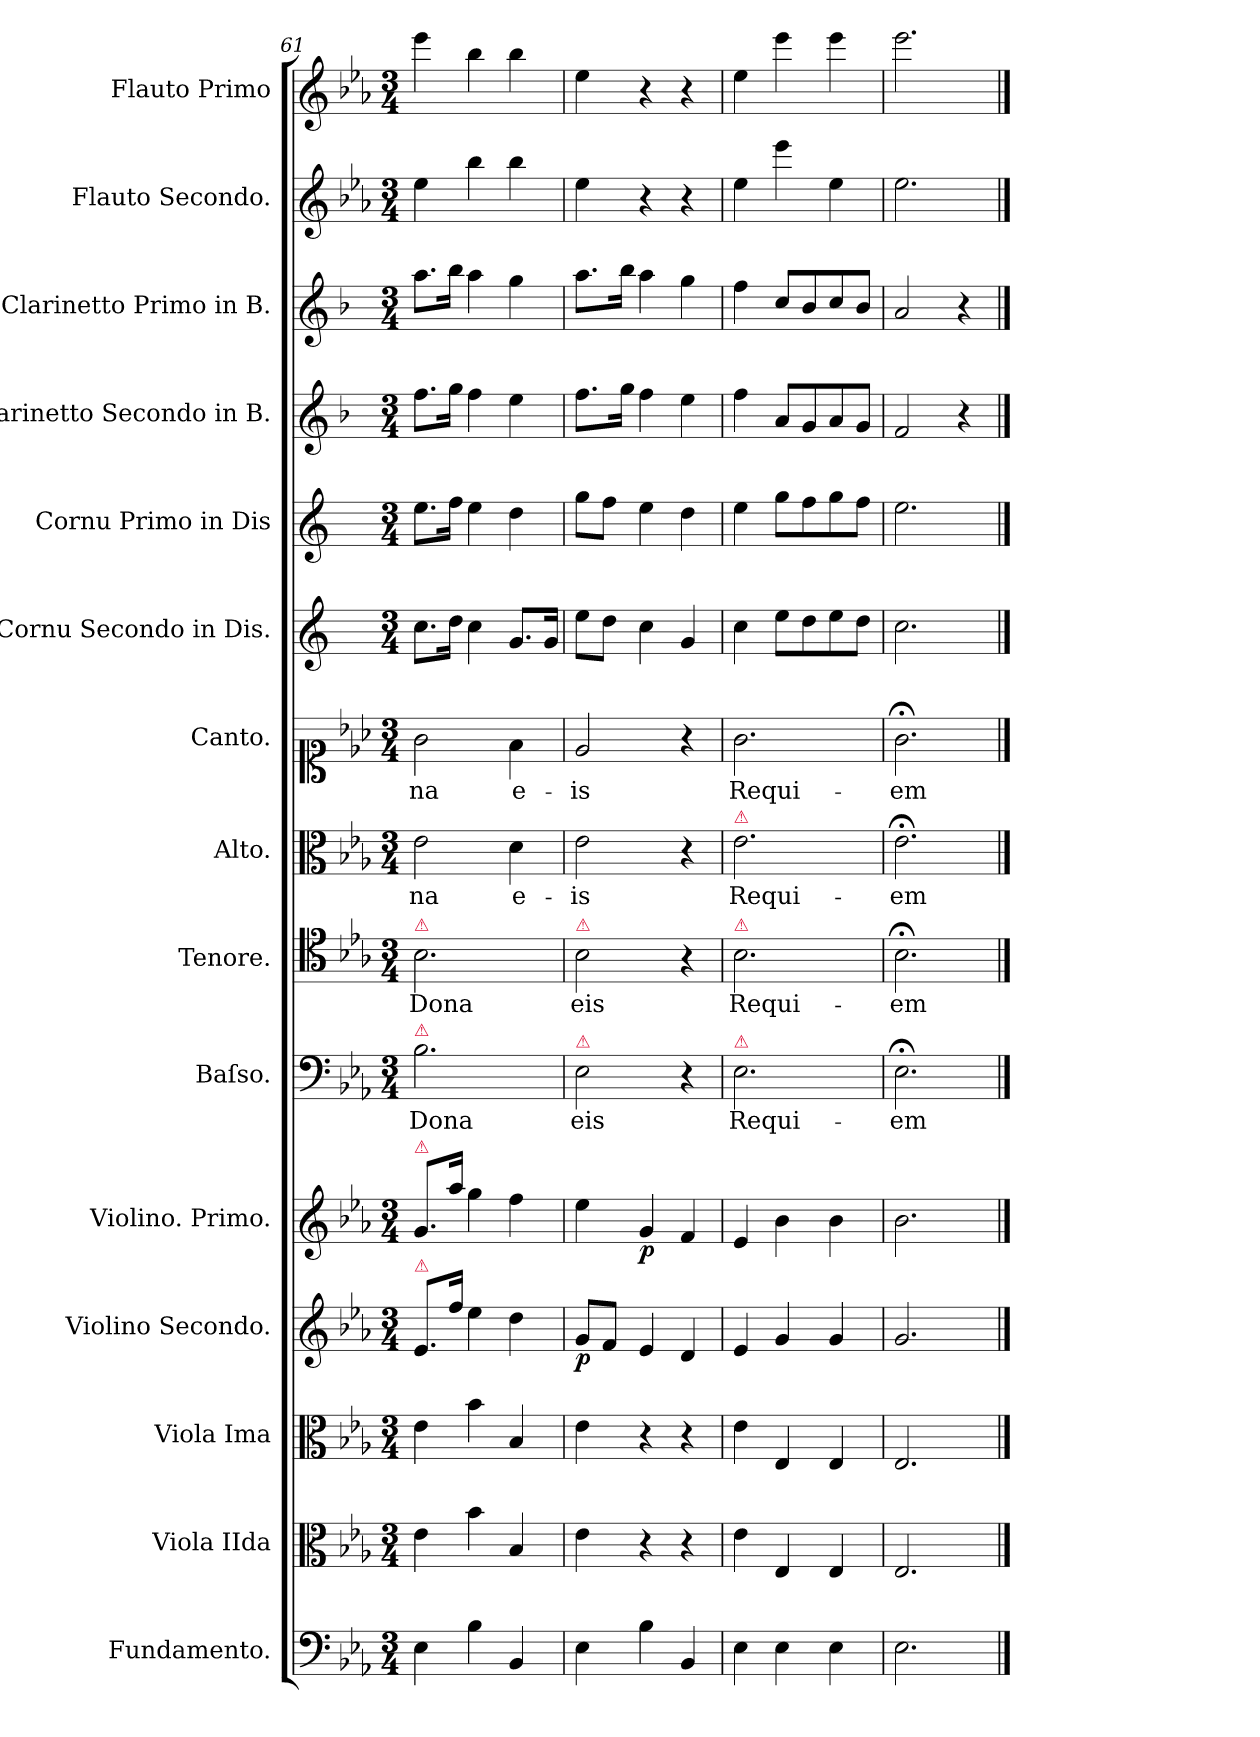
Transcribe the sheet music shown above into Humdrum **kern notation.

**kern	**dynam	**kern	**kern	**kern	**dynam	**kern	**dynam	**kern	**text	**kern	**text	**kern	**text	**kern	**text	**kern	**kern	**kern	**kern	**kern	**kern
*part15	*part15	*part14	*part13	*part12	*part12	*part11	*part11	*part10	*part10	*part9	*part9	*part8	*part8	*part7	*part7	*part6	*part5	*part4	*part3	*part2	*part1
*staff15	*staff15	*staff14	*staff13	*staff12	*staff12	*staff11	*staff11	*staff10	*staff10	*staff9	*staff9	*staff8	*staff8	*staff7	*staff7	*staff6	*staff5	*staff4	*staff3	*staff2	*staff1
*I"Fundamento.	*	*I"Viola IIda	*I"Viola Ima	*I"Violino Secondo.	*	*I"Violino. Primo.	*	*I"Baſso.	*	*I"Tenore.	*	*I"Alto.	*	*I"Canto.	*	*I"Cornu Secondo in Dis.	*I"Cornu Primo in Dis	*I"Clarinetto Secondo in B.	*I"Clarinetto Primo in B.	*I"Flauto Secondo.	*I"Flauto Primo
*I'F.	*	*I'V-la II	*I'V-la I	*	*	*I'V-no I	*	*I'B.	*	*I'T.	*	*I'A.	*	*I'C.	*	*I'C. II	*I'C. I	*I'Cl. II	*I'Cl. I	*	*I'Fl. I
*clefF4	*	*clefC3	*clefC3	*clefG2	*	*clefG2	*	*clefF4	*	*clefC4	*	*clefC3	*	*clefC1	*	*clefG2	*clefG2	*clefG2	*clefG2	*clefG2	*clefG2
*	*	*	*	*	*	*	*	*	*	*	*	*	*	*	*	*ITrd5c9	*ITrd5c9	*ITrd1c2	*ITrd1c2	*	*
*k[b-e-a-]	*	*k[b-e-a-]	*k[b-e-a-]	*k[b-e-a-]	*	*k[b-e-a-]	*	*k[b-e-a-]	*	*k[b-e-a-]	*	*k[b-e-a-]	*	*k[b-e-a-]	*	*k[b-e-a-]	*k[b-e-a-]	*k[b-e-a-]	*k[b-e-a-]	*k[b-e-a-]	*k[b-e-a-]
*E-:	*	*E-:	*E-:	*E-:	*	*E-:	*	*E-:	*	*E-:	*	*E-:	*	*E-:	*	*E-:	*E-:	*E-:	*E-:	*E-:	*E-:
*M3/4	*	*M3/4	*M3/4	*M3/4	*	*M3/4	*	*M3/4	*	*M3/4	*	*M3/4	*	*M3/4	*	*M3/4	*M3/4	*M3/4	*M3/4	*M3/4	*M3/4
=61	=61	=61	=61	=61	=61	=61	=61	=61	=61	=61	=61	=61	=61	=61	=61	=61	=61	=61	=61	=61	=61
!	!	!	!	!	!	!	!	!	!	!LO:TX:a:color=crimson:t=⚠	!	!	!	!	!	!	!	!	!	!	!
!	!	!	!	!	!	!	!	!LO:TX:a:color=crimson:t=⚠	!	!	!	!	!	!	!	!	!	!	!	!	!
!	!	!	!	!	!	!LO:TX:a:color=crimson:t=⚠	!	!	!	!	!	!	!	!	!	!	!	!	!	!	!
!	!	!	!	!LO:TX:a:color=crimson:t=⚠	!	!	!	!	!	!	!	!	!	!	!	!	!	!	!	!	!
!	!	!	!	!	!	!	!LO:DY:b	!	!	!	!	!	!	!	!	!	!	!	!	!	!
4E-\	fr&colon;	4e-\	4e-\	8.e-/L	fr&colon;	8.g/L	fr&colon;	2.B-\	Dona	2.B-\	Dona	2e-\	-na	2g\	-na	8.e-\L	8.g\L	8.ee-\L	8.gg\L	4ee-\	4eee-\
.	.	.	.	16ff\Jk	.	16aa-\Jk	.	.	.	.	.	.	.	.	.	16f\Jk	16a-\Jk	16ff\Jk	16aa-\Jk	.	.
4B-\	.	4b-\	4b-\	4ee-\	.	4gg\	.	.	.	.	.	.	.	.	.	4e-\	4g\	4ee-\	4gg\	4bb-\	4bb-\
4BB-/	.	4B-/	4B-/	4dd\	.	4ff\	.	.	.	.	.	4d\	e-	4f\	e-	8.B-/L	4f\	4dd\	4ff\	4bb-\	4bb-\
.	.	.	.	.	.	.	.	.	.	.	.	.	.	.	.	16B-/Jk	.	.	.	.	.
=62	=62	=62	=62	=62	=62	=62	=62	=62	=62	=62	=62	=62	=62	=62	=62	=62	=62	=62	=62	=62	=62
!	!	!	!	!	!	!	!	!	!	!LO:TX:a:color=crimson:t=⚠	!	!	!	!	!	!	!	!	!	!	!
!	!	!	!	!	!	!	!	!LO:TX:a:color=crimson:t=⚠	!	!	!	!	!	!	!	!	!	!	!	!	!
4E-\	po	4e-\	4e-\	8g/L	p	4ee-\	.	2E-\	eis	2B-\	eis	2e-\	-is	2e-/	-is	8g\L	8b-\L	8.ee-\L	8.gg\L	4ee-\	4ee-\
.	.	.	.	8f/J	.	.	.	.	.	.	.	.	.	.	.	8f\J	8a-\J	.	.	.	.
.	.	.	.	.	.	.	.	.	.	.	.	.	.	.	.	.	.	16ff\Jk	16aa-\Jk	.	.
!	!	!	!	!	!	!	!LO:DY:b	!	!	!	!	!	!	!	!	!	!	!	!	!	!
4B-\	.	4r	4r	4e-/	.	4g/	p	.	.	.	.	.	.	.	.	4e-\	4g\	4ee-\	4gg\	4r	4r
4BB-/	.	4r	4r	4d/	.	4f/	.	4r	.	4r	.	4r	.	4r	.	4B-/	4f\	4dd\	4ff\	4r	4r
=63	=63	=63	=63	=63	=63	=63	=63	=63	=63	=63	=63	=63	=63	=63	=63	=63	=63	=63	=63	=63	=63
!	!	!	!	!	!	!	!	!	!	!	!	!LO:TX:a:color=crimson:t=⚠	!	!	!	!	!	!	!	!	!
!	!	!	!	!	!	!	!	!	!	!LO:TX:a:color=crimson:t=⚠	!	!	!	!	!	!	!	!	!	!	!
!	!	!	!	!	!	!	!	!LO:TX:a:color=crimson:t=⚠	!	!	!	!	!	!	!	!	!	!	!	!	!
4E-\	fr	4e-\	4e-\	4e-/	.	4e-/	.	2.E-\	Requi-	2.B-\	Requi-	2.e-\	Requi-	2.g\	Requi-	4e-\	4g\	4ee-\	4ee-\	4ee-\	4ee-\
!	!	!	!	!	!	!	!LO:DY:b	!	!	!	!	!	!	!	!	!	!	!	!	!	!
4E-\	.	4E-/	4E-/	4g/	fr&colon;	4b-\	fr&colon;	.	.	.	.	.	.	.	.	8g\L	8b-\L	8g/L	8b-/L	4eee-\	4eee-\
.	.	.	.	.	.	.	.	.	.	.	.	.	.	.	.	8f\	8a-\	8f/	8a-/	.	.
4E-\	.	4E-/	4E-/	4g/	.	4b-\	.	.	.	.	.	.	.	.	.	8g\	8b-\	8g/	8b-/	4ee-\	4eee-\
.	.	.	.	.	.	.	.	.	.	.	.	.	.	.	.	8f\J	8a-\J	8f/J	8a-/J	.	.
=64	=64	=64	=64	=64	=64	=64	=64	=64	=64	=64	=64	=64	=64	=64	=64	=64	=64	=64	=64	=64	=64
2.E-\	.	2.E-/	2.E-/	2.g/	.	2.b-\	.	2.E-;<\	-em	2.B-;<\	-em	2.e-;<\	-em	2.g;<\	-em	2.e-\	2.g\	2e-/	2g/	2.ee-\	2.eee-\
.	.	.	.	.	.	.	.	.	.	.	.	.	.	.	.	.	.	4r	4r	.	.
==	==	==	==	==	==	==	==	==	==	==	==	==	==	==	==	==	==	==	==	==	==
*-	*-	*-	*-	*-	*-	*-	*-	*-	*-	*-	*-	*-	*-	*-	*-	*-	*-	*-	*-	*-	*-
